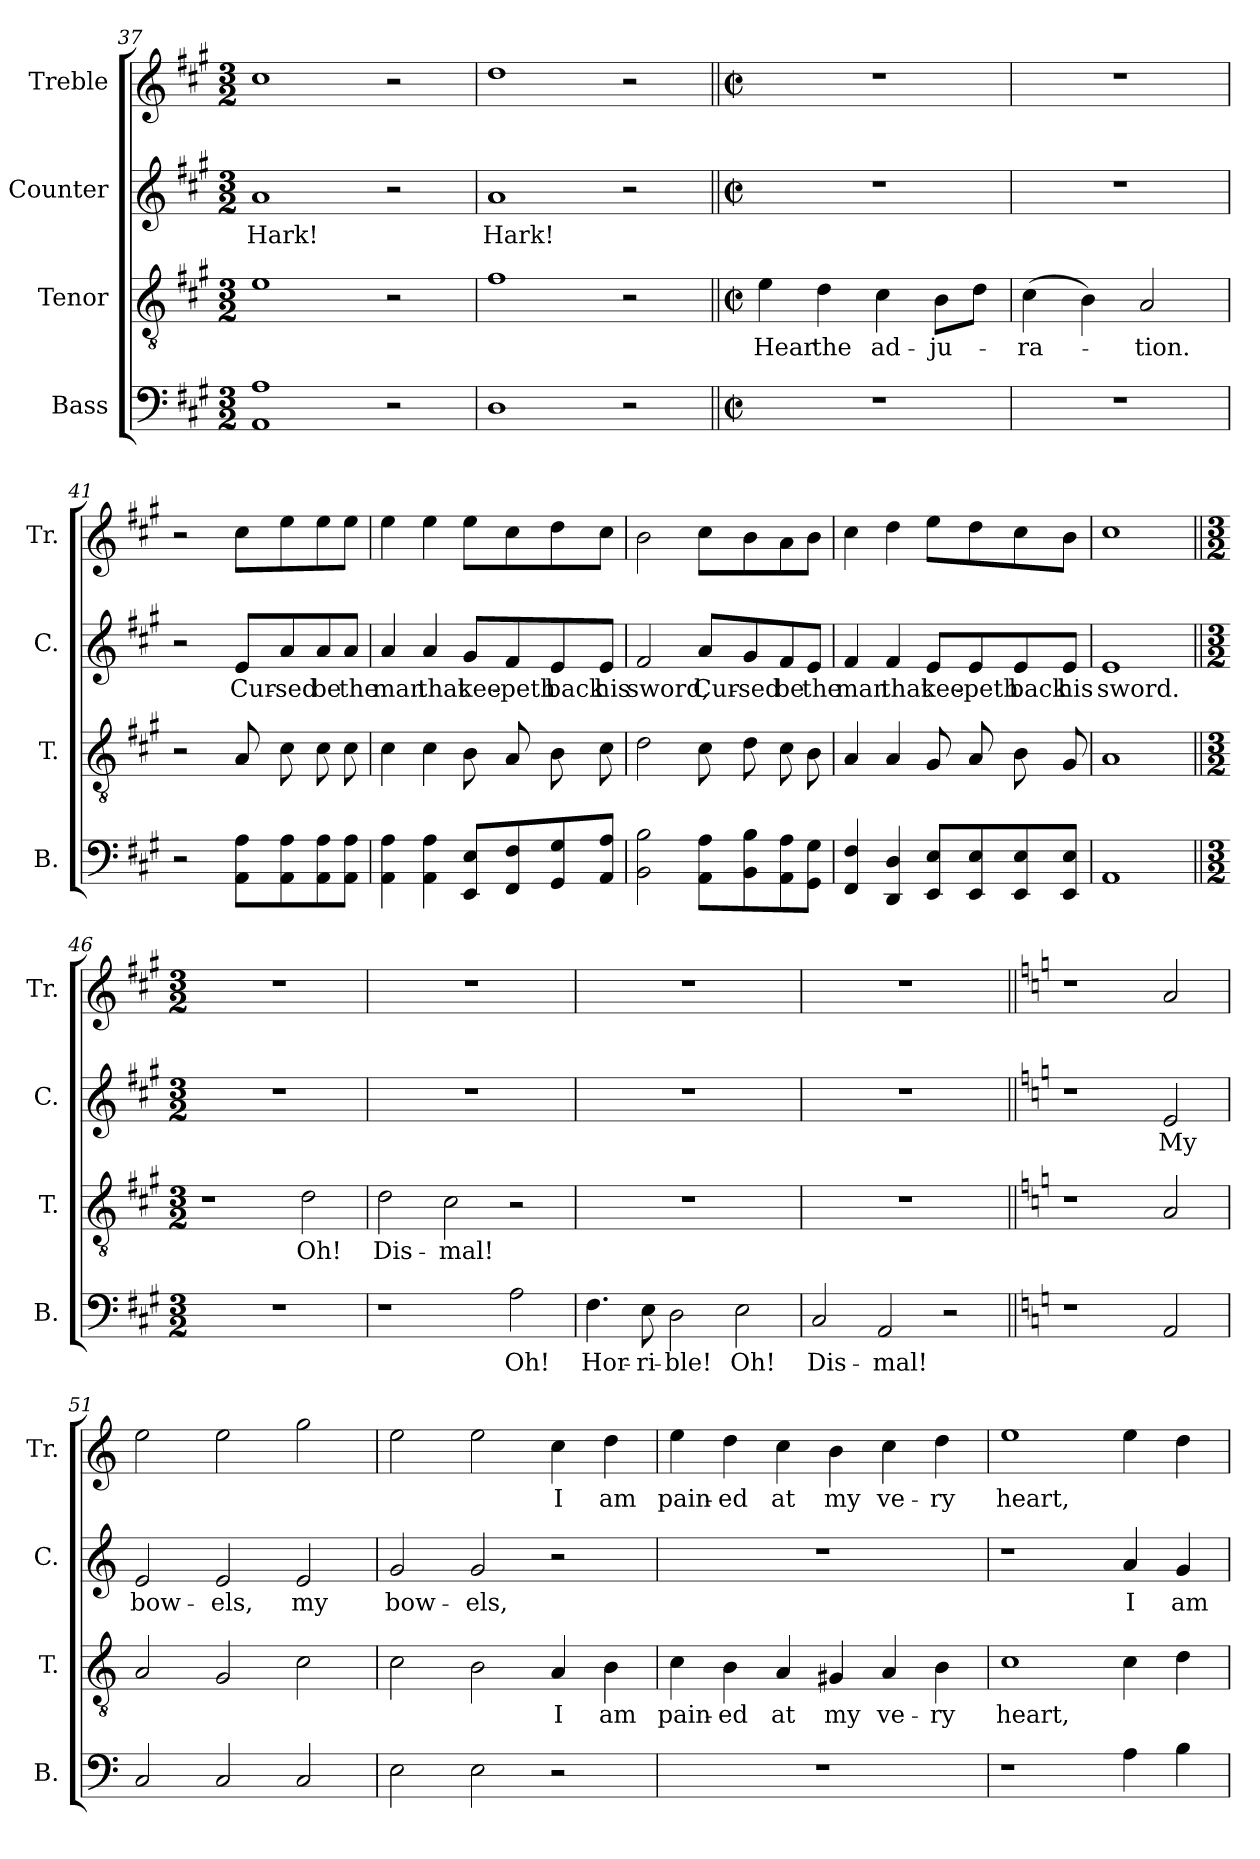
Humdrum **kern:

**kern	**text	**kern	**text	**kern	**text	**kern	**text
*part4	*part4	*part3	*part3	*part2	*part2	*part1	*part1
*staff4	*staff4	*staff3	*staff3	*staff2	*staff2	*staff1	*staff1
*I"Bass	*	*I"Tenor	*	*I"Counter	*	*I"Treble	*
*I'B.	*	*I'T.	*	*I'C.	*	*I'Tr.	*
!!LO:LB:g=z
*clefF4	*	*clefGv2	*	*clefG2	*	*clefG2	*
*k[f#c#g#]	*	*k[f#c#g#]	*	*k[f#c#g#]	*	*k[f#c#g#]	*
*M3/2	*	*M3/2	*	*M3/2	*	*M3/2	*
=37	=37	=37	=37	=37	=37	=37	=37
1AA 1A	.	1e	.	1a	Hark!	1cc#	.
2r	.	2r	.	2r	.	2r	.
=38	=38	=38	=38	=38	=38	=38	=38
1D	.	1f#	.	1a	Hark!	1dd	.
2r	.	2r	.	2r	.	2r	.
=39||	=39||	=39||	=39||	=39||	=39||	=39||	=39||
*M2/2	*	*M2/2	*	*M2/2	*	*M2/2	*
*met(c|)	*	*met(c|)	*	*met(c|)	*	*met(c|)	*
1r	.	4e\	Hear	1r	.	1r	.
.	.	4d\	the	.	.	.	.
.	.	4c#\	ad-	.	.	.	.
.	.	8B\L	-ju-	.	.	.	.
.	.	8d\J	.	.	.	.	.
=40	=40	=40	=40	=40	=40	=40	=40
1r	.	(4c#\	-ra-	1r	.	1r	.
.	.	4B\)	.	.	.	.	.
.	.	2A/	-tion.	.	.	.	.
=41	=41	=41	=41	=41	=41	=41	=41
2r	.	2r	.	2r	.	2r	.
8AA\ 8A\L	.	8A/	.	8e/L	Cur-	8cc#\L	.
8AA\ 8A\	.	8c#\	.	8a/	-sed	8ee\	.
8AA\ 8A\	.	8c#\	.	8a/	be	8ee\	.
8AA\ 8A\J	.	8c#\	.	8a/J	the	8ee\J	.
!!LO:LB:g=z
=42	=42	=42	=42	=42	=42	=42	=42
4AA\ 4A\	.	4c#\	.	4a/	man	4ee\	.
4AA\ 4A\	.	4c#\	.	4a/	that	4ee\	.
8EE/ 8E/L	.	8B\	.	8g#/L	kee-	8ee\L	.
8FF#/ 8F#/	.	8A/	.	8f#/	-peth	8cc#\	.
8GG#/ 8G#/	.	8B\	.	8e/	back	8dd\	.
8AA/ 8A/J	.	8c#\	.	8e/J	his	8cc#\J	.
=43	=43	=43	=43	=43	=43	=43	=43
2BB\ 2B\	.	2d\	.	2f#/	sword,	2b\	.
8AA\ 8A\L	.	8c#\	.	8a/L	Cur-	8cc#\L	.
8BB\ 8B\	.	8d\	.	8g#/	-sed	8b\	.
8AA\ 8A\	.	8c#\	.	8f#/	be	8a\	.
8GG#\ 8G#\J	.	8B\	.	8e/J	the	8b\J	.
=44	=44	=44	=44	=44	=44	=44	=44
4FF#/ 4F#/	.	4A/	.	4f#/	man	4cc#\	.
4DD/ 4D/	.	4A/	.	4f#/	that	4dd\	.
8EE/ 8E/L	.	8G#/	.	8e/L	kee-	8ee\L	.
8EE/ 8E/	.	8A/	.	8e/	-peth	8dd\	.
8EE/ 8E/	.	8B\	.	8e/	back	8cc#\	.
8EE/ 8E/J	.	8G#/	.	8e/J	his	8b\J	.
=45	=45	=45	=45	=45	=45	=45	=45
1AA	.	1A	.	1e	sword.	1cc#	.
=46||	=46||	=46||	=46||	=46||	=46||	=46||	=46||
*M3/2	*	*M3/2	*	*M3/2	*	*M3/2	*
1.r	.	1r	.	1.r	.	1.r	.
.	.	2d\	Oh!	.	.	.	.
!!LO:PB:g=z
=47	=47	=47	=47	=47	=47	=47	=47
1r	.	2d\	Dis-	1.r	.	1.r	.
.	.	2c#\	-mal!	.	.	.	.
2A\	Oh!	2r	.	.	.	.	.
=48	=48	=48	=48	=48	=48	=48	=48
4.F#\	Hor-	1.r	.	1.r	.	1.r	.
8E\	-ri-	.	.	.	.	.	.
2D\	-ble!	.	.	.	.	.	.
2E\	Oh!	.	.	.	.	.	.
=49	=49	=49	=49	=49	=49	=49	=49
2C#/	Dis-	1.r	.	1.r	.	1.r	.
2AA/	-mal!	.	.	.	.	.	.
2r	.	.	.	.	.	.	.
=50||	=50||	=50||	=50||	=50||	=50||	=50||	=50||
*k[]	*	*k[]	*	*k[]	*	*k[]	*
1r	.	1r	.	1r	.	1r	.
2AA/	.	2A/	.	2e/	My	2a/	.
=51	=51	=51	=51	=51	=51	=51	=51
2C/	.	2A/	.	2e/	bow-	2ee\	.
2C/	.	2G/	.	2e/	-els,	2ee\	.
2C/	.	2c\	.	2e/	my	2gg\	.
=52	=52	=52	=52	=52	=52	=52	=52
2E\	.	2c\	.	2g/	bow-	2ee\	.
2E\	.	2B\	.	2g/	-els,	2ee\	.
2r	.	4A/	I	2r	.	4cc\	I
.	.	4B\	am	.	.	4dd\	am
!!LO:LB:g=z
=53	=53	=53	=53	=53	=53	=53	=53
1.r	.	4c\	pain-	1.r	.	4ee\	pain-
.	.	4B\	-ed	.	.	4dd\	-ed
.	.	4A/	at	.	.	4cc\	at
.	.	4G#X/	my	.	.	4b\	my
.	.	4A/	ve-	.	.	4cc\	ve-
.	.	4B\	-ry	.	.	4dd\	-ry
=54	=54	=54	=54	=54	=54	=54	=54
1r	.	1c	heart,	1r	.	1ee	heart,
4A\	.	4c\	.	4a/	I	4ee\	.
4B\	.	4d\	.	4g/	am	4dd\	.
=	=	=	=	=	=	=	=
*-	*-	*-	*-	*-	*-	*-	*-
